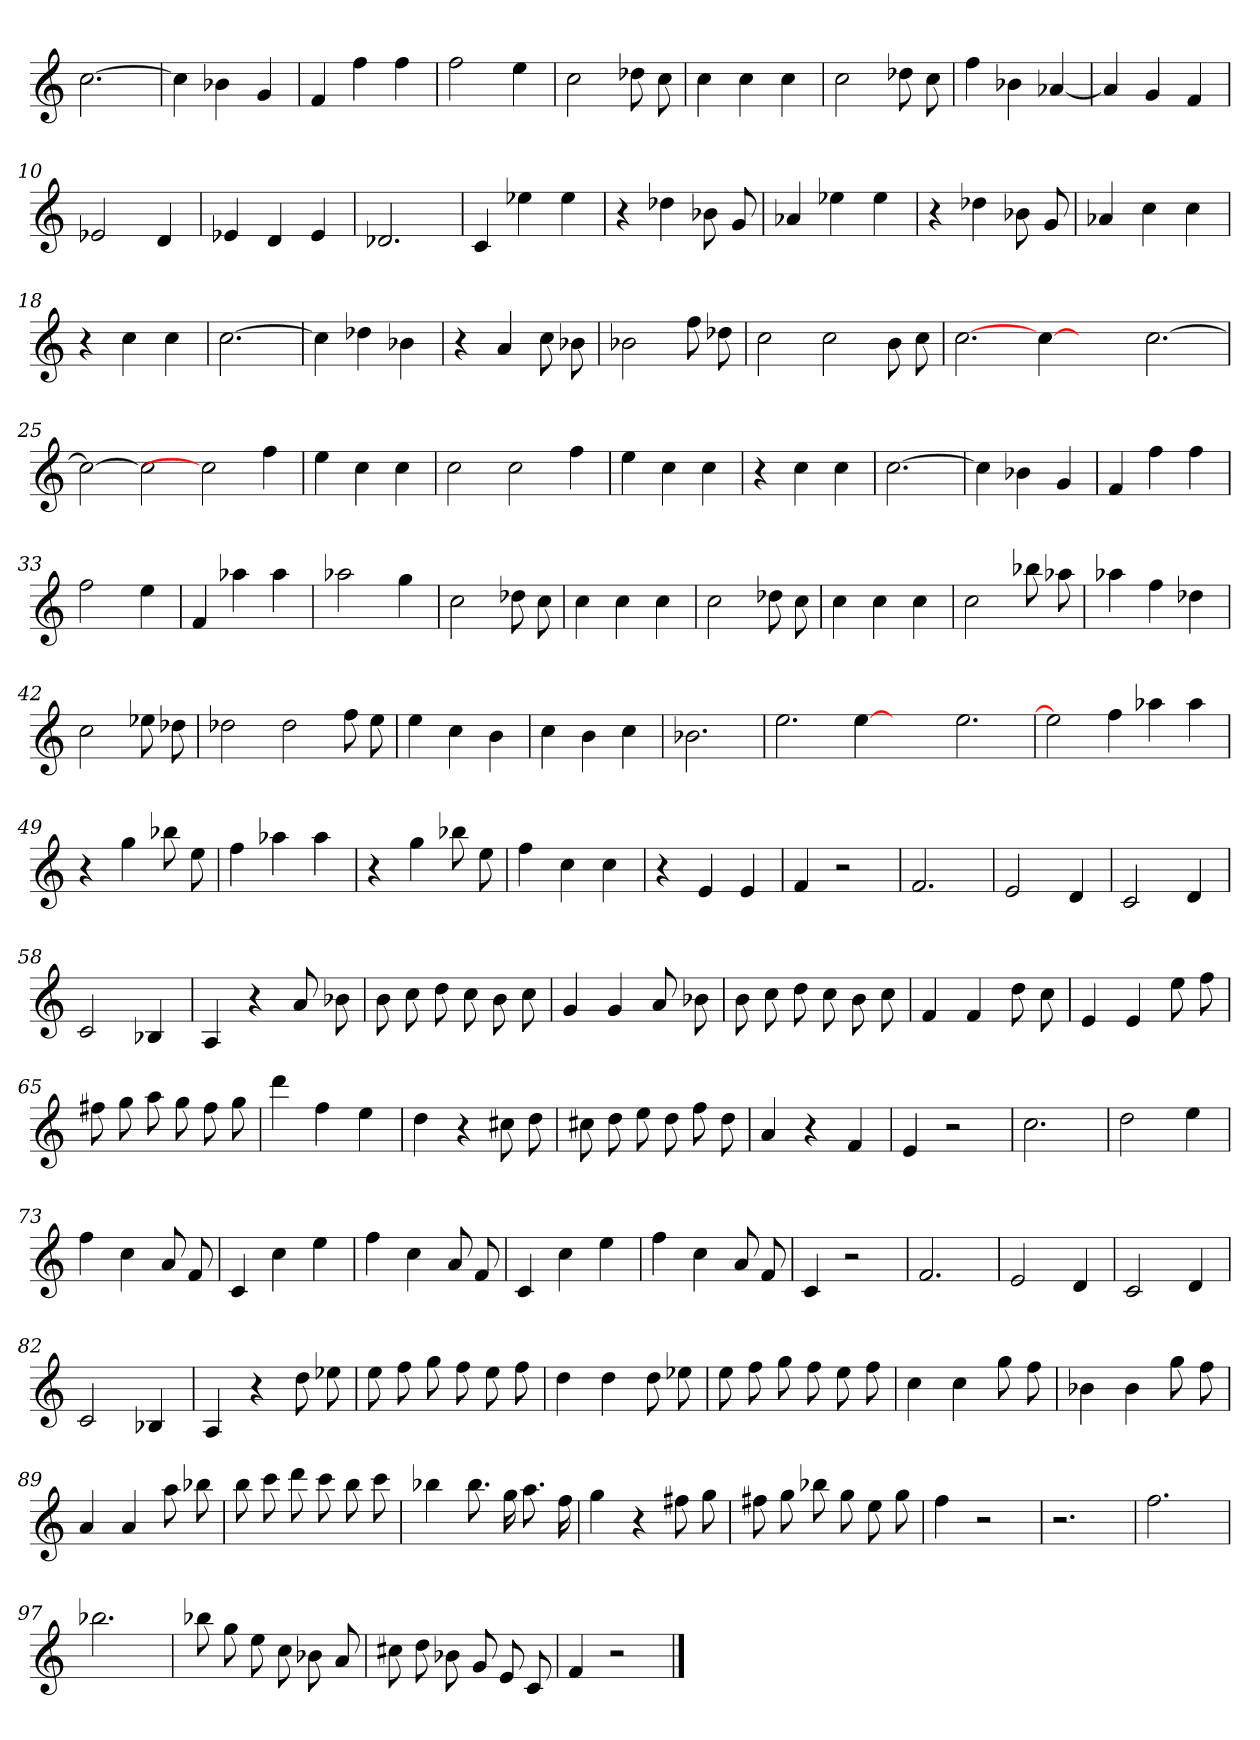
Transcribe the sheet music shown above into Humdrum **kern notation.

**kern
*part1
*staff1
=
[2.cc
=2
4cc]
4b-X
4g
=3
4f
4ff
4ff
=4
2ff
4ee
=5
2cc
8dd-X
8cc
=6
4cc
4cc
4cc
=7
2cc
8dd-X
8cc
=8
4ff
4b-X
[4a-X
=9
4a-]
4g
4f
=10
2e-X
4d
=11
4e-X
4d
4e-
=12
2.d-X
=13
4c
4ee-X
4ee-
=14
4r
4dd-X
8b-X
8g
=15
4a-X
4ee-X
4ee-
=16
4r
4dd-X
8b-X
8g
=17
4a-X
4cc
4cc
=18
4r
4cc
4cc
=19
[2.cc
=20
4cc]
4dd-X
4b-X
=21
4r
4a
8cc
8b-X
=22
2b-X
8ff
8dd-X
=23
2cc
2cc
8b
8cc
=24
[2.cc
[4cc
2ryy
[2.cc
=25
2cc_
2cc]
2cc]
4ff
=26
4ee
4cc
4cc
=27
2cc
2cc
4ff
=28
4ee
4cc
4cc
=29
4r
4cc
4cc
=30
[2.cc
=31
4cc]
4b-X
4g
=32
4f
4ff
4ff
=33
2ff
4ee
=34
4f
4aa-X
4aa-
=35
2aa-X
4gg
=36
2cc
8dd-X
8cc
=37
4cc
4cc
4cc
=38
2cc
8dd-X
8cc
=39
4cc
4cc
4cc
=40
2cc
8bb-X
8aa-X
=41
4aa-X
4ff
4dd-X
=42
2cc
8ee-X
8dd-X
=43
2dd-X
2dd-
8ff
8ee
=44
4ee
4cc
4b
=45
4cc
4b
4cc
=46
2.b-X
=47
2.ee
[4ee
2ryy
2.ee
=48
2ee]
4ff
4aa-X
4aa-
=49
4r
4gg
8bb-X
8ee
=50
4ff
4aa-X
4aa-
=51
4r
4gg
8bb-X
8ee
=52
4ff
4cc
4cc
=53
4r
4e
4e
=54
4f
2r
=55
2.f
=56
2e
4d
=57
2c
4d
=58
2c
4B-X
=59
4A
4r
8a
8b-X
=60
8b
8cc
8dd
8cc
8b
8cc
=61
4g
4g
8a
8b-X
=62
8b
8cc
8dd
8cc
8b
8cc
=63
4f
4f
8dd
8cc
=64
4e
4e
8ee
8ff
=65
8ff#X
8gg
8aa
8gg
8ff#
8gg
=66
4ddd
4ff
4ee
=67
4dd
4r
8cc#X
8dd
=68
8cc#X
8dd
8ee
8dd
8ff
8dd
=69
4a
4r
4f
=70
4e
2r
=71
2.cc
=72
2dd
4ee
=73
4ff
4cc
8a
8f
=74
4c
4cc
4ee
=75
4ff
4cc
8a
8f
=76
4c
4cc
4ee
=77
4ff
4cc
8a
8f
=78
4c
2r
=79
2.f
=80
2e
4d
=81
2c
4d
=82
2c
4B-X
=83
4A
4r
8dd
8ee-X
=84
8ee
8ff
8gg
8ff
8ee
8ff
=85
4dd
4dd
8dd
8ee-X
=86
8ee
8ff
8gg
8ff
8ee
8ff
=87
4cc
4cc
8gg
8ff
=88
4b-X
4b-
8gg
8ff
=89
4a
4a
8aa
8bb-X
=90
8bb
8ccc
8ddd
8ccc
8bb
8ccc
=91
4bb-X
8.bb-
16gg
8.aa
16ff
=92
4gg
4r
8ff#X
8gg
=93
8ff#X
8gg
8bb-X
8gg
8ee
8gg
=94
4ff
2r
=95
2.r
=96
2.ff
=97
2.bb-X
=98
8bb-X
8gg
8ee
8cc
8b-X
8a
=99
8cc#X
8dd
8b-X
8g
8e
8c
=100
4f
2r
==
*-
